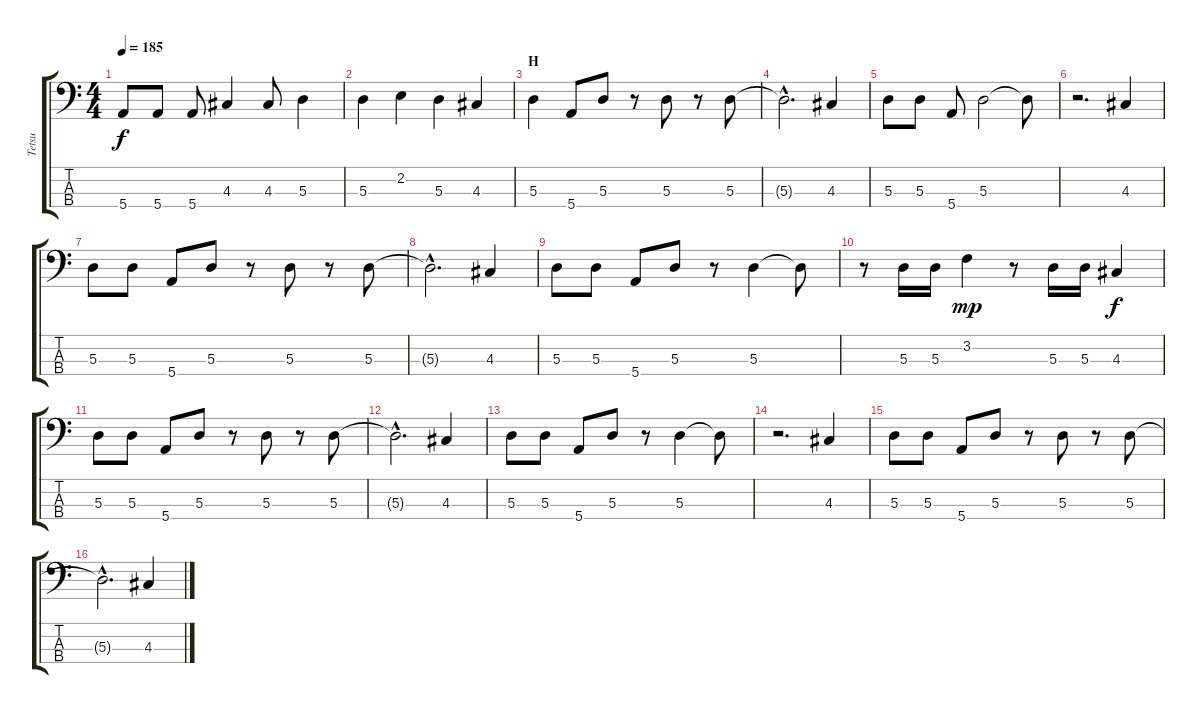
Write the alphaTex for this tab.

\track ("Tetsu" "Tetsu") {instrument electricbasspick}
\staff {score tabs}
\tuning (G2 D2 A1 E1) {hide}
\ts (4 4)
\tempo 185
\clef f4
\ks c
5.4.8{dy f} 5.4.8 5.4.8 4.3.4 4.3.8 5.3.4 |
5.3.4 2.2.4 5.3.4 4.3.4 |
\section ("" "H")
5.3.4 5.4.8 5.3.8 r.8 5.3.8 r.8 5.3.8 |
5.3{hac t}.2{d} 4.3.4 |
5.3.8 5.3.8 5.4.8 5.3.2 5.3{t}.8 |
r.2{d} 4.3.4 |
5.3.8 5.3.8 5.4.8 5.3.8 r.8 5.3.8 r.8 5.3.8 |
5.3{hac t}.2{d} 4.3.4 |
5.3.8 5.3.8 5.4.8 5.3.8 r.8 5.3.4 5.3{t}.8 |
r.8 5.3.16 5.3.16 3.2.4{dy mp} r.8 5.3.16 5.3.16 4.3.4{dy f} |
5.3.8 5.3.8 5.4.8 5.3.8 r.8 5.3.8 r.8 5.3.8 |
5.3{hac t}.2{d} 4.3.4 |
5.3.8 5.3.8 5.4.8 5.3.8 r.8 5.3.4 5.3{t}.8 |
r.2{d} 4.3.4 |
5.3.8 5.3.8 5.4.8 5.3.8 r.8 5.3.8 r.8 5.3.8 |
5.3{hac t}.2{d} 4.3.4
